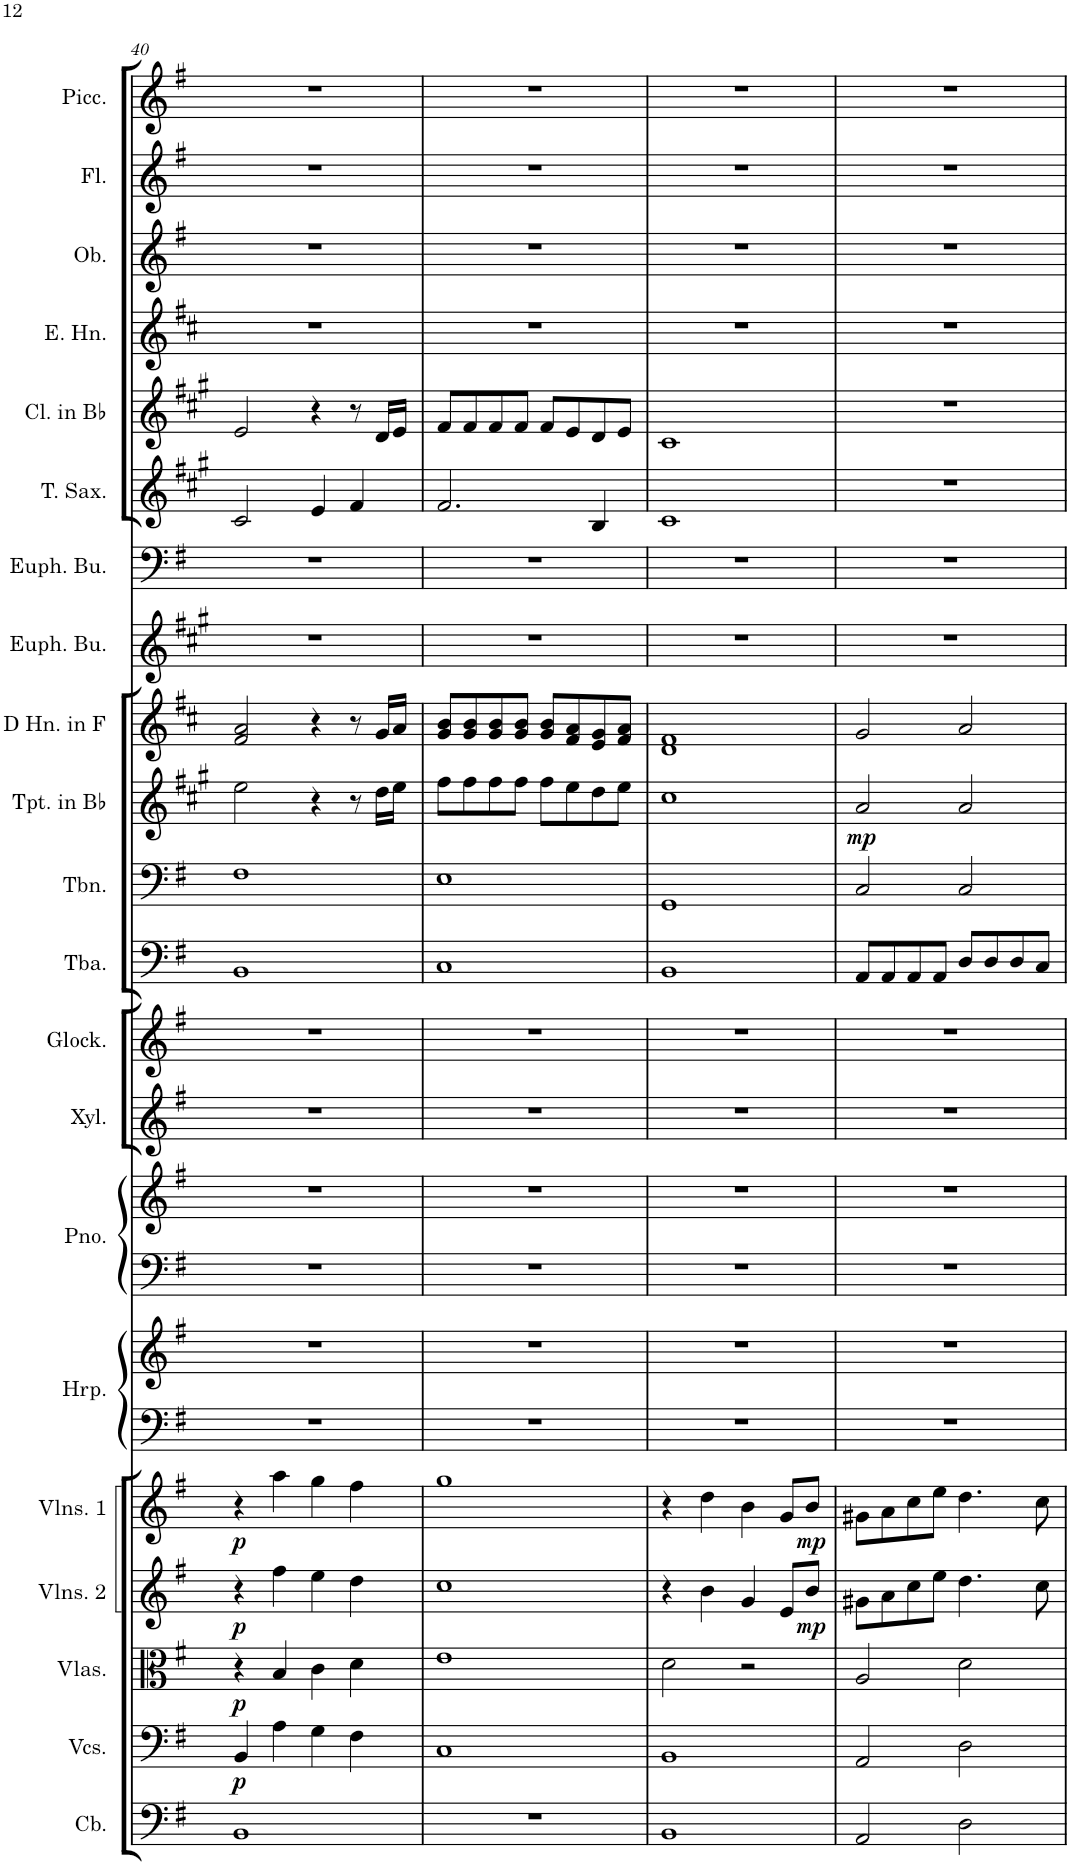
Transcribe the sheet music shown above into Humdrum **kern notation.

**kern	**kern	**dynam	**kern	**dynam	**kern	**dynam	**kern	**dynam	**kern	**kern	**kern	**kern	**kern	**kern	**kern	**kern	**kern	**dynam	**kern	**kern	**kern	**kern	**kern	**kern	**kern	**kern	**kern
*part21	*part20	*part20	*part19	*part19	*part18	*part18	*part17	*part17	*part16	*part16	*part15	*part15	*part14	*part13	*part12	*part11	*part10	*part10	*part9	*part8	*part7	*part6	*part5	*part4	*part3	*part2	*part1
*staff23	*staff22	*staff22	*staff21	*staff21	*staff20	*staff20	*staff19	*staff19	*staff18	*staff17	*staff16	*staff15	*staff14	*staff13	*staff12	*staff11	*staff10	*staff10	*staff9	*staff8	*staff7	*staff6	*staff5	*staff4	*staff3	*staff2	*staff1
*I"Contrabass	*I"Violoncellos	*	*I"Violas	*	*I"Violins 2	*	*I"Violins 1	*	*I"Harp	*	*I"Grand Piano	*	*I"Xylophone	*I"Glockenspiel	*I"Tuba	*I"Trombone	*I"Trumpet in Bb	*	*I"Horn in F	*I"Euphonium	*I"Euphonium	*I"Tenor Saxophone	*I"Clarinet in Bb	*I"English Horn	*I"Oboe	*I"Flute	*I"Piccolo
*I'Cb.	*I'Vcs.	*	*I'Vlas.	*	*I'Vlns. 2	*	*I'Vlns. 1	*	*I'Hrp.	*	*I'Pno.	*	*I'Xyl.	*I'Glock.	*I'Tba.	*I'Tbn.	*I'Tpt. in Bb	*	*	*	*	*I'T. Sax.	*I'Cl. in Bb	*I'E. Hn.	*I'Ob.	*I'Fl.	*I'Picc.
!!LO:PB:g=z
*clefF4	*clefF4	*	*clefC3	*	*clefG2	*	*clefG2	*	*clefF4	*clefG2	*clefF4	*clefG2	*clefG2	*clefG2	*clefF4	*clefF4	*clefG2	*	*clefG2	*clefG2	*clefF4	*clefG2	*clefG2	*clefG2	*clefG2	*clefG2	*clefG2
*Trd7c12	*	*	*	*	*	*	*	*	*	*	*	*	*Trd-7c-12	*Trd-14c-24	*	*	*Trd1c2	*	*Trd4c7	*Trd8c14	*	*Trd8c14	*Trd1c2	*Trd4c7	*	*	*Trd-7c-12
*k[f#]	*k[f#]	*	*k[f#]	*	*k[f#]	*	*k[f#]	*	*k[f#]	*k[f#]	*k[f#]	*k[f#]	*k[f#]	*k[f#]	*k[f#]	*k[f#]	*k[f#c#g#]	*	*k[f#c#]	*k[f#c#g#]	*k[f#]	*k[f#c#g#]	*k[f#c#g#]	*k[f#c#]	*k[f#]	*k[f#]	*k[f#]
*M4/4	*M4/4	*	*M4/4	*	*M4/4	*	*M4/4	*	*M4/4	*M4/4	*M4/4	*M4/4	*M4/4	*M4/4	*M4/4	*M4/4	*M4/4	*	*M4/4	*M4/4	*M4/4	*M4/4	*M4/4	*M4/4	*M4/4	*M4/4	*M4/4
=40	=40	=40	=40	=40	=40	=40	=40	=40	=40	=40	=40	=40	=40	=40	=40	=40	=40	=40	=40	=40	=40	=40	=40	=40	=40	=40	=40
!	!	!LO:DY:b	!	!LO:DY:b	!	!LO:DY:b	!	!LO:DY:b	!	!	!	!	!	!	!	!	!	!	!	!	!	!	!	!	!	!	!
1BB	4BB/	p	4r	p	4r	p	4r	p	1r	1r	1r	1r	1r	1r	1BB	1F#	2ee\	.	2f#/ 2a/	1r	1r	2c#/	2e/	1r	1r	1r	1r
.	4A\	.	4B/	.	4ff#\	.	4aa\	.	.	.	.	.	.	.	.	.	.	.	.	.	.	.	.	.	.	.	.
.	4G\	.	4c\	.	4ee\	.	4gg\	.	.	.	.	.	.	.	.	.	4r	.	4r	.	.	4e/	4r	.	.	.	.
.	4F#\	.	4d\	.	4dd\	.	4ff#\	.	.	.	.	.	.	.	.	.	8r	.	8r	.	.	4f#/	8r	.	.	.	.
.	.	.	.	.	.	.	.	.	.	.	.	.	.	.	.	.	16dd\LL	.	16g/LL	.	.	.	16d/LL	.	.	.	.
.	.	.	.	.	.	.	.	.	.	.	.	.	.	.	.	.	16ee\JJ	.	16a/JJ	.	.	.	16e/JJ	.	.	.	.
=41	=41	=41	=41	=41	=41	=41	=41	=41	=41	=41	=41	=41	=41	=41	=41	=41	=41	=41	=41	=41	=41	=41	=41	=41	=41	=41	=41
1r	1C	.	1e	.	1cc	.	1gg	.	1r	1r	1r	1r	1r	1r	1C	1E	8ff#\L	.	8g/ 8b/L	1r	1r	2.f#/	8f#/L	1r	1r	1r	1r
.	.	.	.	.	.	.	.	.	.	.	.	.	.	.	.	.	8ff#\	.	8g/ 8b/	.	.	.	8f#/	.	.	.	.
.	.	.	.	.	.	.	.	.	.	.	.	.	.	.	.	.	8ff#\	.	8g/ 8b/	.	.	.	8f#/	.	.	.	.
.	.	.	.	.	.	.	.	.	.	.	.	.	.	.	.	.	8ff#\J	.	8g/ 8b/J	.	.	.	8f#/J	.	.	.	.
.	.	.	.	.	.	.	.	.	.	.	.	.	.	.	.	.	8ff#\L	.	8g/ 8b/L	.	.	.	8f#/L	.	.	.	.
.	.	.	.	.	.	.	.	.	.	.	.	.	.	.	.	.	8ee\	.	8f#/ 8a/	.	.	.	8e/	.	.	.	.
.	.	.	.	.	.	.	.	.	.	.	.	.	.	.	.	.	8dd\	.	8e/ 8g/	.	.	4B/	8d/	.	.	.	.
.	.	.	.	.	.	.	.	.	.	.	.	.	.	.	.	.	8ee\J	.	8f#/ 8a/J	.	.	.	8e/J	.	.	.	.
=42	=42	=42	=42	=42	=42	=42	=42	=42	=42	=42	=42	=42	=42	=42	=42	=42	=42	=42	=42	=42	=42	=42	=42	=42	=42	=42	=42
1BB	1BB	.	2d\	.	4r	.	4r	.	1r	1r	1r	1r	1r	1r	1BB	1GG	1cc#	.	1d 1f#	1r	1r	1c#	1c#	1r	1r	1r	1r
.	.	.	.	.	4b\	.	4dd\	.	.	.	.	.	.	.	.	.	.	.	.	.	.	.	.	.	.	.	.
.	.	.	2r	.	4g/	.	4b\	.	.	.	.	.	.	.	.	.	.	.	.	.	.	.	.	.	.	.	.
.	.	.	.	.	8e/L	.	8g/L	.	.	.	.	.	.	.	.	.	.	.	.	.	.	.	.	.	.	.	.
!	!	!	!	!	!	!LO:DY:b	!	!LO:DY:b	!	!	!	!	!	!	!	!	!	!	!	!	!	!	!	!	!	!	!
.	.	.	.	.	8b/J	mp	8b/J	mp	.	.	.	.	.	.	.	.	.	.	.	.	.	.	.	.	.	.	.
=43	=43	=43	=43	=43	=43	=43	=43	=43	=43	=43	=43	=43	=43	=43	=43	=43	=43	=43	=43	=43	=43	=43	=43	=43	=43	=43	=43
!	!	!	!	!	!	!	!	!	!	!	!	!	!	!	!	!	!	!LO:DY:b	!	!	!	!	!	!	!	!	!
2AA/	2AA/	.	2A/	.	8g#X\L	.	8g#X\L	.	1r	1r	1r	1r	1r	1r	8AA/L	2C/	2a/	mp	2g/	1r	1r	1r	1r	1r	1r	1r	1r
.	.	.	.	.	8a\	.	8a\	.	.	.	.	.	.	.	8AA/	.	.	.	.	.	.	.	.	.	.	.	.
.	.	.	.	.	8cc\	.	8cc\	.	.	.	.	.	.	.	8AA/	.	.	.	.	.	.	.	.	.	.	.	.
.	.	.	.	.	8ee\J	.	8ee\J	.	.	.	.	.	.	.	8AA/J	.	.	.	.	.	.	.	.	.	.	.	.
2D\	2D\	.	2d\	.	4.dd\	.	4.dd\	.	.	.	.	.	.	.	8D/L	2C/	2a/	.	2a/	.	.	.	.	.	.	.	.
.	.	.	.	.	.	.	.	.	.	.	.	.	.	.	8D/	.	.	.	.	.	.	.	.	.	.	.	.
.	.	.	.	.	.	.	.	.	.	.	.	.	.	.	8D/	.	.	.	.	.	.	.	.	.	.	.	.
.	.	.	.	.	8cc\	.	8cc\	.	.	.	.	.	.	.	8C/J	.	.	.	.	.	.	.	.	.	.	.	.
=	=	=	=	=	=	=	=	=	=	=	=	=	=	=	=	=	=	=	=	=	=	=	=	=	=	=	=
*-	*-	*-	*-	*-	*-	*-	*-	*-	*-	*-	*-	*-	*-	*-	*-	*-	*-	*-	*-	*-	*-	*-	*-	*-	*-	*-	*-
